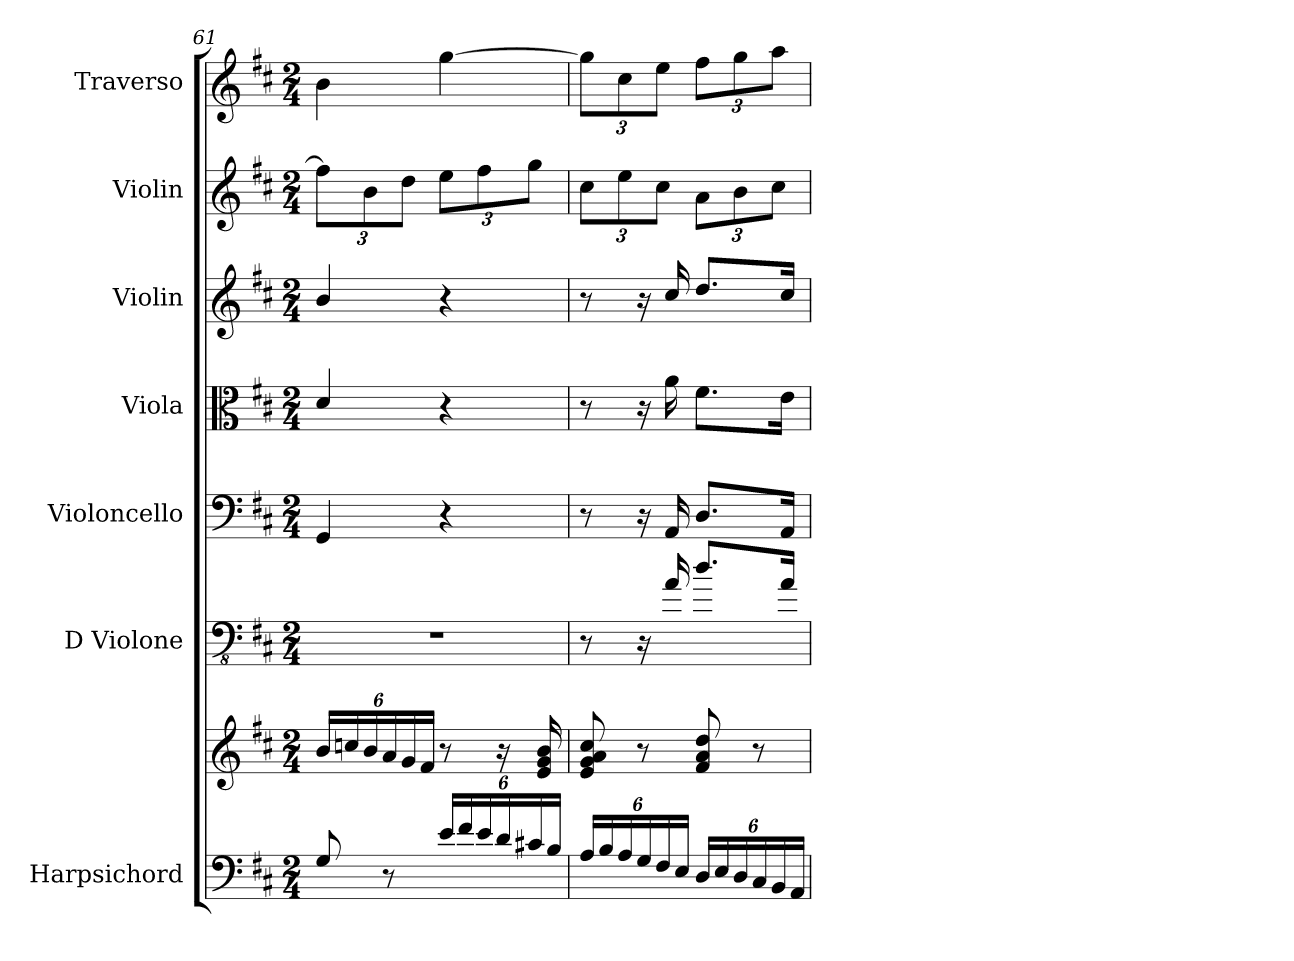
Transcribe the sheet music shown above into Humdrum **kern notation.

**kern	**kern	**kern	**kern	**kern	**kern	**kern	**kern
*part7	*part7	*part6	*part5	*part4	*part3	*part2	*part1
*staff8	*staff7	*staff6	*staff5	*staff4	*staff3	*staff2	*staff1
*I"Harpsichord	*	*I"D Violone	*I"Violoncello	*I"Viola	*I"Violin	*I"Violin	*I"Traverso
*I'Hch.	*	*I'D Vne.	*I'Vc.	*I'Vla.	*I'Vln.	*I'Vln.	*I'Trv.
!!LO:PB:g=z
*clefF4	*clefG2	*clefFv4	*clefF4	*clefC3	*clefG2	*clefG2	*clefG2
*	*	*ITrd7c12	*	*	*	*	*
*k[f#c#]	*k[f#c#]	*k[f#c#]	*k[f#c#]	*k[f#c#]	*k[f#c#]	*k[f#c#]	*k[f#c#]
*M2/4	*M2/4	*M2/4	*M2/4	*M2/4	*M2/4	*M2/4	*M2/4
*	*Xbrackettup	*	*	*	*	*Xbrackettup	*
=61	=61	=61	=61	=61	=61	=61	=61
8G/	24b/LL	2r	4GG/	4d/	4b/	12ff#\L]	4b\
.	24ccn/	.	.	.	.	.	.
.	24b/	.	.	.	.	12b\	.
8r	24a/	.	.	.	.	.	.
.	24g/	.	.	.	.	12dd\J	.
.	24f#/JJ	.	.	.	.	.	.
*Xbrackettup	*	*	*	*	*	*	*
24e/LL	8r	.	4r	4r	4r	12ee\L	[4gg\
24f#/	.	.	.	.	.	.	.
24e/	.	.	.	.	.	12ff#\	.
24d/	16r	.	.	.	.	.	.
24c#X/	.	.	.	.	.	12gg\J	.
.	16e/ 16g/ 16b/	.	.	.	.	.	.
24B/JJ	.	.	.	.	.	.	.
=62	=62	=62	=62	=62	=62	=62	=62
*	*	*	*	*	*	*	*Xbrackettup
24A/LL	8e/ 8g/ 8a/ 8cc#/	8r	8r	8r	8r	12cc#\L	12gg\L]
24B/	.	.	.	.	.	.	.
24A/	.	.	.	.	.	12ee\	12cc#\
24G/	8r	16r	16r	16r	16r	.	.
24F#/	.	.	.	.	.	12cc#\J	12ee\J
.	.	16AA/	16AA/	16a\	16cc#/	.	.
24E/JJ	.	.	.	.	.	.	.
24D/LL	8f#/ 8a/ 8dd/	8.D/L	8.D/L	8.f#\L	8.dd/L	12a\L	12ff#\L
24E/	.	.	.	.	.	.	.
24D/	.	.	.	.	.	12b\	12gg\
24C#/	8r	.	.	.	.	.	.
24BB/	.	.	.	.	.	12cc#\J	12aa\J
.	.	16AA/Jk	16AA/Jk	16e\Jk	16cc#/Jk	.	.
24AA/JJ	.	.	.	.	.	.	.
=	=	=	=	=	=	=	=
*-	*-	*-	*-	*-	*-	*-	*-
